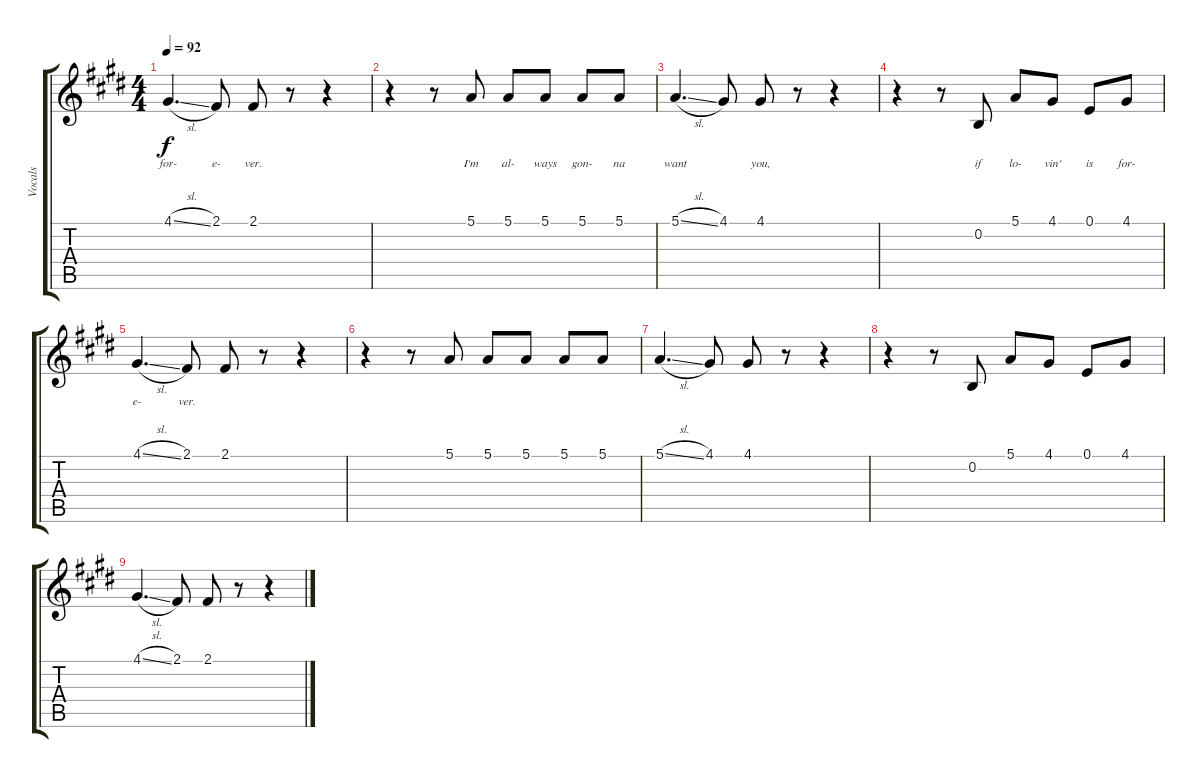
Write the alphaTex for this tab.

\track ("Vocals" "Vocals") {instrument clarinet}
\staff {score tabs}
\tuning (E4 B3 G3 D3 A2 E2) {hide}
\ts (4 4)
\tempo 92
\clef g2
\ks e
4.1{sl}.4{d lyrics (0 "for-") lyrics (1 "") lyrics (2 "") lyrics (3 "") lyrics (4 "") dy f} 2.1.8{lyrics (0 "e-") lyrics (1 "") lyrics (2 "") lyrics (3 "") lyrics (4 "")} 2.1.8{lyrics (0 "ver.") lyrics (1 "") lyrics (2 "") lyrics (3 "") lyrics (4 "")} r.8 r.4 |
r.4 r.8 5.1.8{lyrics (0 "I'm") lyrics (1 "") lyrics (2 "") lyrics (3 "") lyrics (4 "")} 5.1.8{lyrics (0 "al-") lyrics (1 "") lyrics (2 "") lyrics (3 "") lyrics (4 "")} 5.1.8{lyrics (0 "ways") lyrics (1 "") lyrics (2 "") lyrics (3 "") lyrics (4 "")} 5.1.8{lyrics (0 "gon-") lyrics (1 "") lyrics (2 "") lyrics (3 "") lyrics (4 "")} 5.1.8{lyrics (0 "na") lyrics (1 "") lyrics (2 "") lyrics (3 "") lyrics (4 "")} |
5.1{sl}.4{d lyrics (0 "want") lyrics (1 "") lyrics (2 "") lyrics (3 "") lyrics (4 "")} 4.1.8{lyrics (0 "") lyrics (1 "") lyrics (2 "") lyrics (3 "") lyrics (4 "")} 4.1.8{lyrics (0 "you,") lyrics (1 "") lyrics (2 "") lyrics (3 "") lyrics (4 "")} r.8 r.4 |
r.4 r.8 0.2.8{lyrics (0 "if") lyrics (1 "") lyrics (2 "") lyrics (3 "") lyrics (4 "")} 5.1.8{lyrics (0 "lo-") lyrics (1 "") lyrics (2 "") lyrics (3 "") lyrics (4 "")} 4.1.8{lyrics (0 "vin'") lyrics (1 "") lyrics (2 "") lyrics (3 "") lyrics (4 "")} 0.1.8{lyrics (0 "is") lyrics (1 "") lyrics (2 "") lyrics (3 "") lyrics (4 "")} 4.1.8{lyrics (0 "for-") lyrics (1 "") lyrics (2 "") lyrics (3 "") lyrics (4 "")} |
4.1{sl}.4{d lyrics (0 "e-") lyrics (1 "") lyrics (2 "") lyrics (3 "") lyrics (4 "")} 2.1.8{lyrics (0 "ver.") lyrics (1 "") lyrics (2 "") lyrics (3 "") lyrics (4 "")} 2.1.8 r.8 r.4 |
r.4 r.8 5.1.8 5.1.8 5.1.8 5.1.8 5.1.8 |
5.1{sl}.4{d} 4.1.8 4.1.8 r.8 r.4 |
r.4 r.8 0.2.8 5.1.8 4.1.8 0.1.8 4.1.8 |
4.1{sl}.4{d} 2.1.8 2.1.8 r.8 r.4
